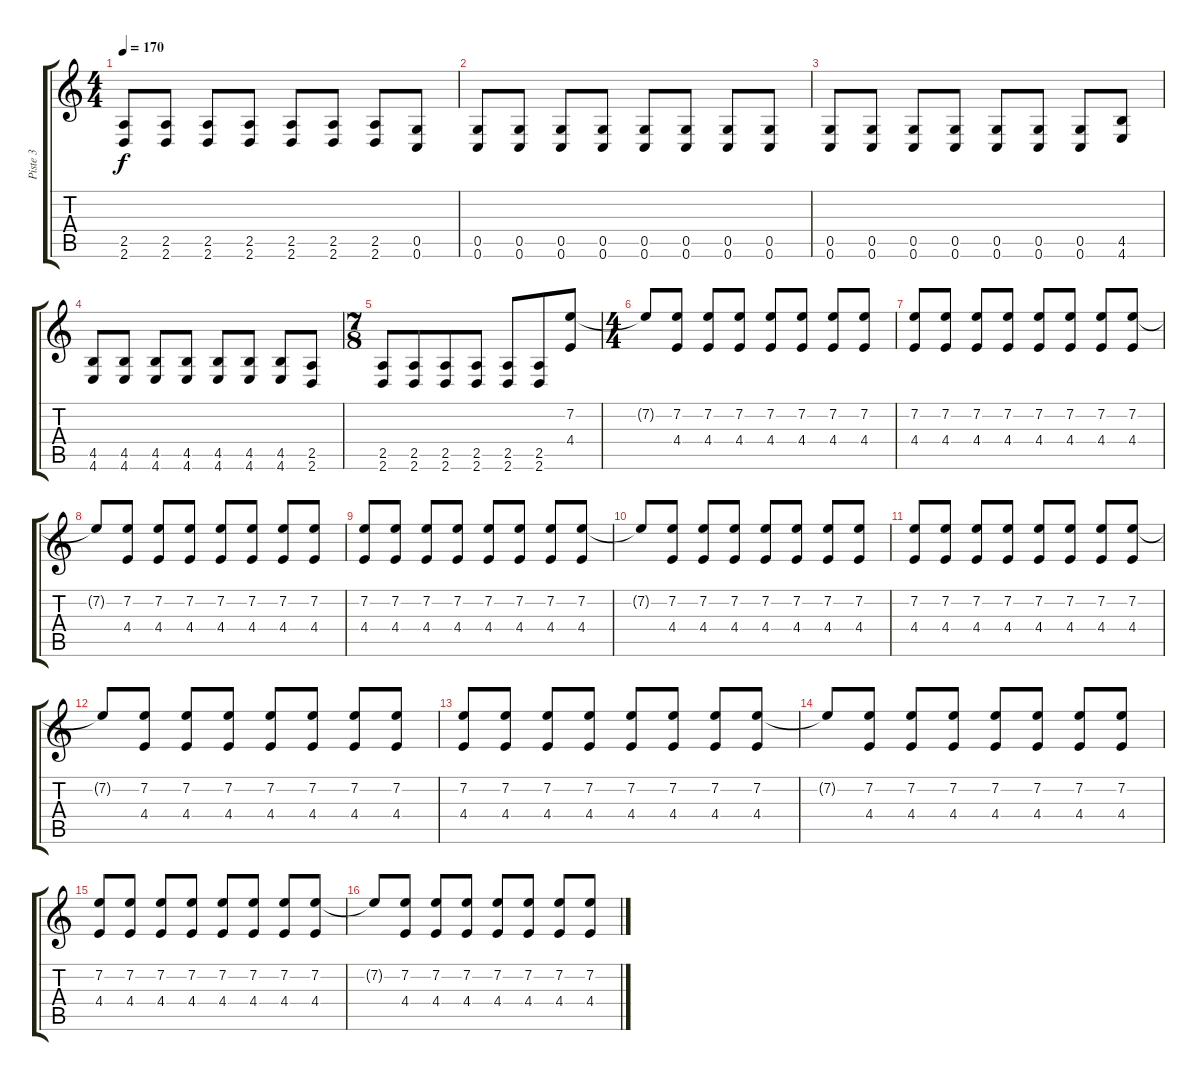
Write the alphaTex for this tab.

\track ("Piste 3" "Piste 3") {instrument distortionguitar}
\staff {score tabs}
\tuning (D4 A3 F3 C3 G2 C2) {hide}
\ts (4 4)
\tempo 170
\clef g2
\ks c
(2.5 2.6).8{dy f} (2.5 2.6).8 (2.5 2.6).8 (2.5 2.6).8 (2.5 2.6).8 (2.5 2.6).8 (2.5 2.6).8 (0.5 0.6).8 |
(0.5 0.6).8 (0.5 0.6).8 (0.5 0.6).8 (0.5 0.6).8 (0.5 0.6).8 (0.5 0.6).8 (0.5 0.6).8 (0.5 0.6).8 |
(0.5 0.6).8 (0.5 0.6).8 (0.5 0.6).8 (0.5 0.6).8 (0.5 0.6).8 (0.5 0.6).8 (0.5 0.6).8 (4.5 4.6).8 |
(4.5 4.6).8 (4.5 4.6).8 (4.5 4.6).8 (4.5 4.6).8 (4.5 4.6).8 (4.5 4.6).8 (4.5 4.6).8 (2.5 2.6).8 |
\ts (7 8)
(2.5 2.6).8 (2.5 2.6).8 (2.5 2.6).8 (2.5 2.6).8 (2.5 2.6).8 (2.5 2.6).8 (7.2 4.4).8{volume 8} |
\ts (4 4)
7.2{t}.8 (7.2 4.4).8 (7.2 4.4).8 (7.2 4.4).8 (7.2 4.4).8 (7.2 4.4).8 (7.2 4.4).8 (7.2 4.4).8 |
(7.2 4.4).8 (7.2 4.4).8 (7.2 4.4).8 (7.2 4.4).8 (7.2 4.4).8 (7.2 4.4).8 (7.2 4.4).8 (7.2 4.4).8 |
7.2{t}.8 (7.2 4.4).8 (7.2 4.4).8 (7.2 4.4).8 (7.2 4.4).8 (7.2 4.4).8 (7.2 4.4).8 (7.2 4.4).8 |
(7.2 4.4).8 (7.2 4.4).8 (7.2 4.4).8 (7.2 4.4).8 (7.2 4.4).8 (7.2 4.4).8 (7.2 4.4).8 (7.2 4.4).8 |
7.2{t}.8 (7.2 4.4).8 (7.2 4.4).8 (7.2 4.4).8 (7.2 4.4).8 (7.2 4.4).8 (7.2 4.4).8 (7.2 4.4).8 |
(7.2 4.4).8 (7.2 4.4).8 (7.2 4.4).8 (7.2 4.4).8 (7.2 4.4).8 (7.2 4.4).8 (7.2 4.4).8 (7.2 4.4).8 |
7.2{t}.8 (7.2 4.4).8 (7.2 4.4).8 (7.2 4.4).8 (7.2 4.4).8 (7.2 4.4).8 (7.2 4.4).8 (7.2 4.4).8 |
(7.2 4.4).8 (7.2 4.4).8 (7.2 4.4).8 (7.2 4.4).8 (7.2 4.4).8 (7.2 4.4).8 (7.2 4.4).8 (7.2 4.4).8 |
7.2{t}.8 (7.2 4.4).8 (7.2 4.4).8 (7.2 4.4).8 (7.2 4.4).8 (7.2 4.4).8 (7.2 4.4).8 (7.2 4.4).8 |
(7.2 4.4).8 (7.2 4.4).8 (7.2 4.4).8 (7.2 4.4).8 (7.2 4.4).8 (7.2 4.4).8 (7.2 4.4).8 (7.2 4.4).8 |
7.2{t}.8 (7.2 4.4).8 (7.2 4.4).8 (7.2 4.4).8 (7.2 4.4).8 (7.2 4.4).8 (7.2 4.4).8 (7.2 4.4).8
